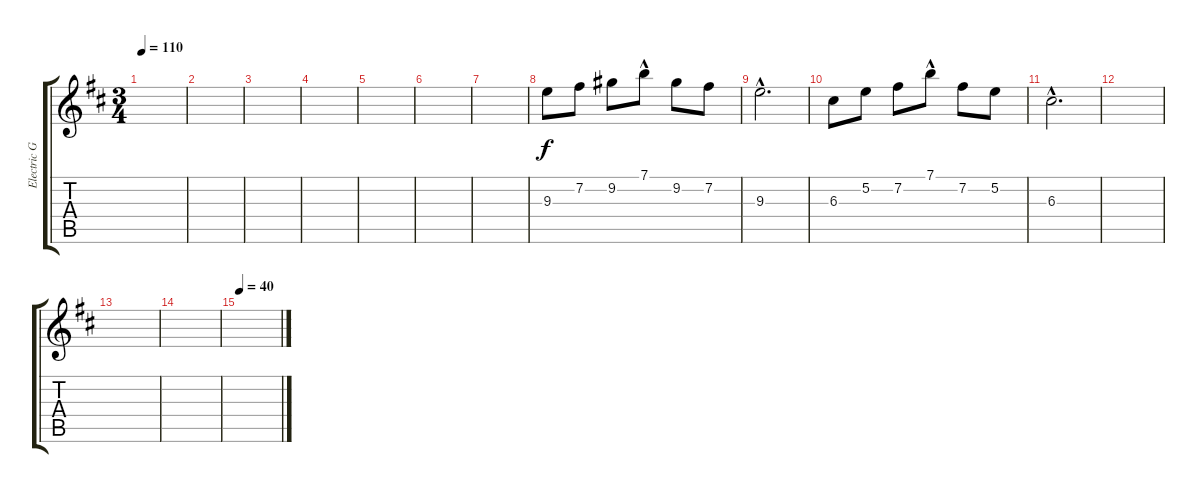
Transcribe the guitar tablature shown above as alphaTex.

\track ("Electric Guitar 2" "Electric G") {instrument electricguitarjazz}
\staff {score tabs}
\tuning (E4 B3 G3 D3 A2 E2) {hide}
\ts (3 4)
\tempo 110
\clef g2
\ks d
|
|
|
|
|
|
|
9.3.8 7.2.8 9.2.8 7.1{hac}.8 9.2.8 7.2.8 |
9.3{hac}.2{d} |
6.3.8 5.2.8 7.2.8 7.1{hac}.8 7.2.8 5.2.8 |
6.3{hac}.2{d} |
|
|
|
\tempo 40
